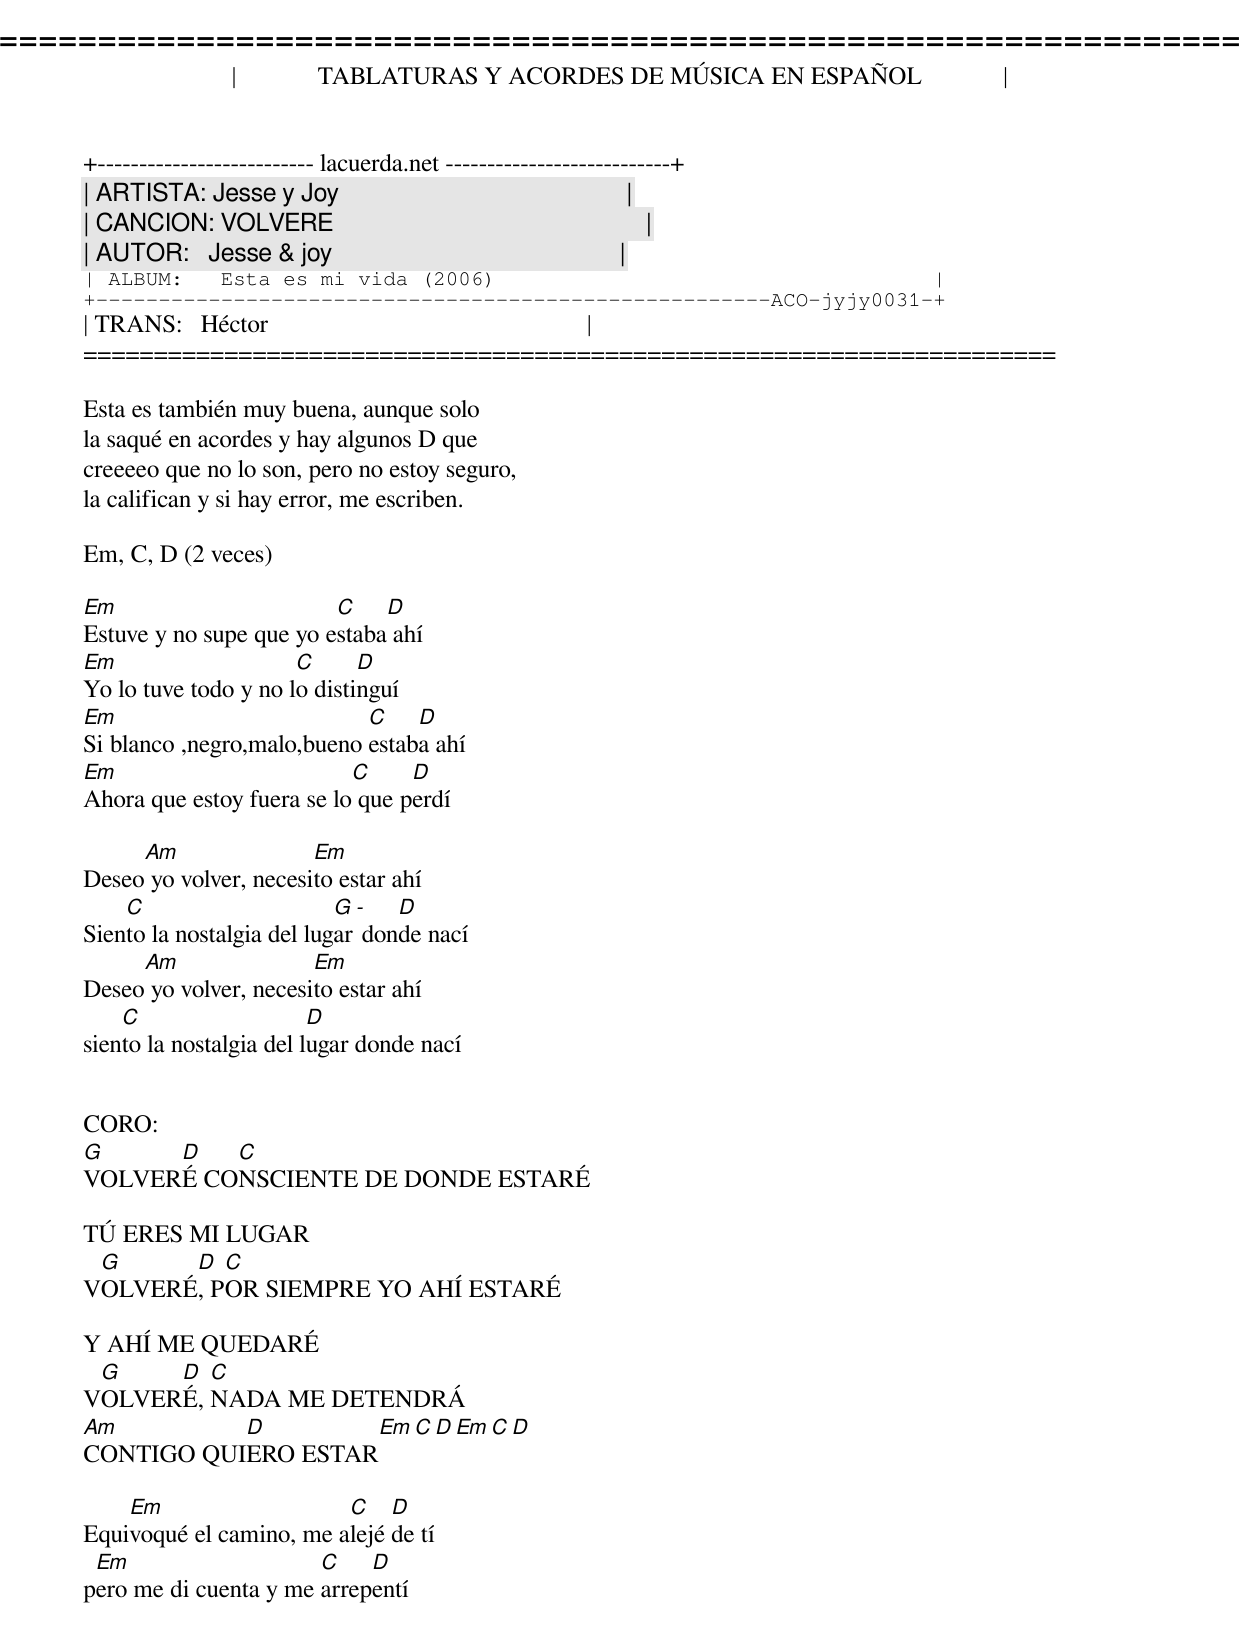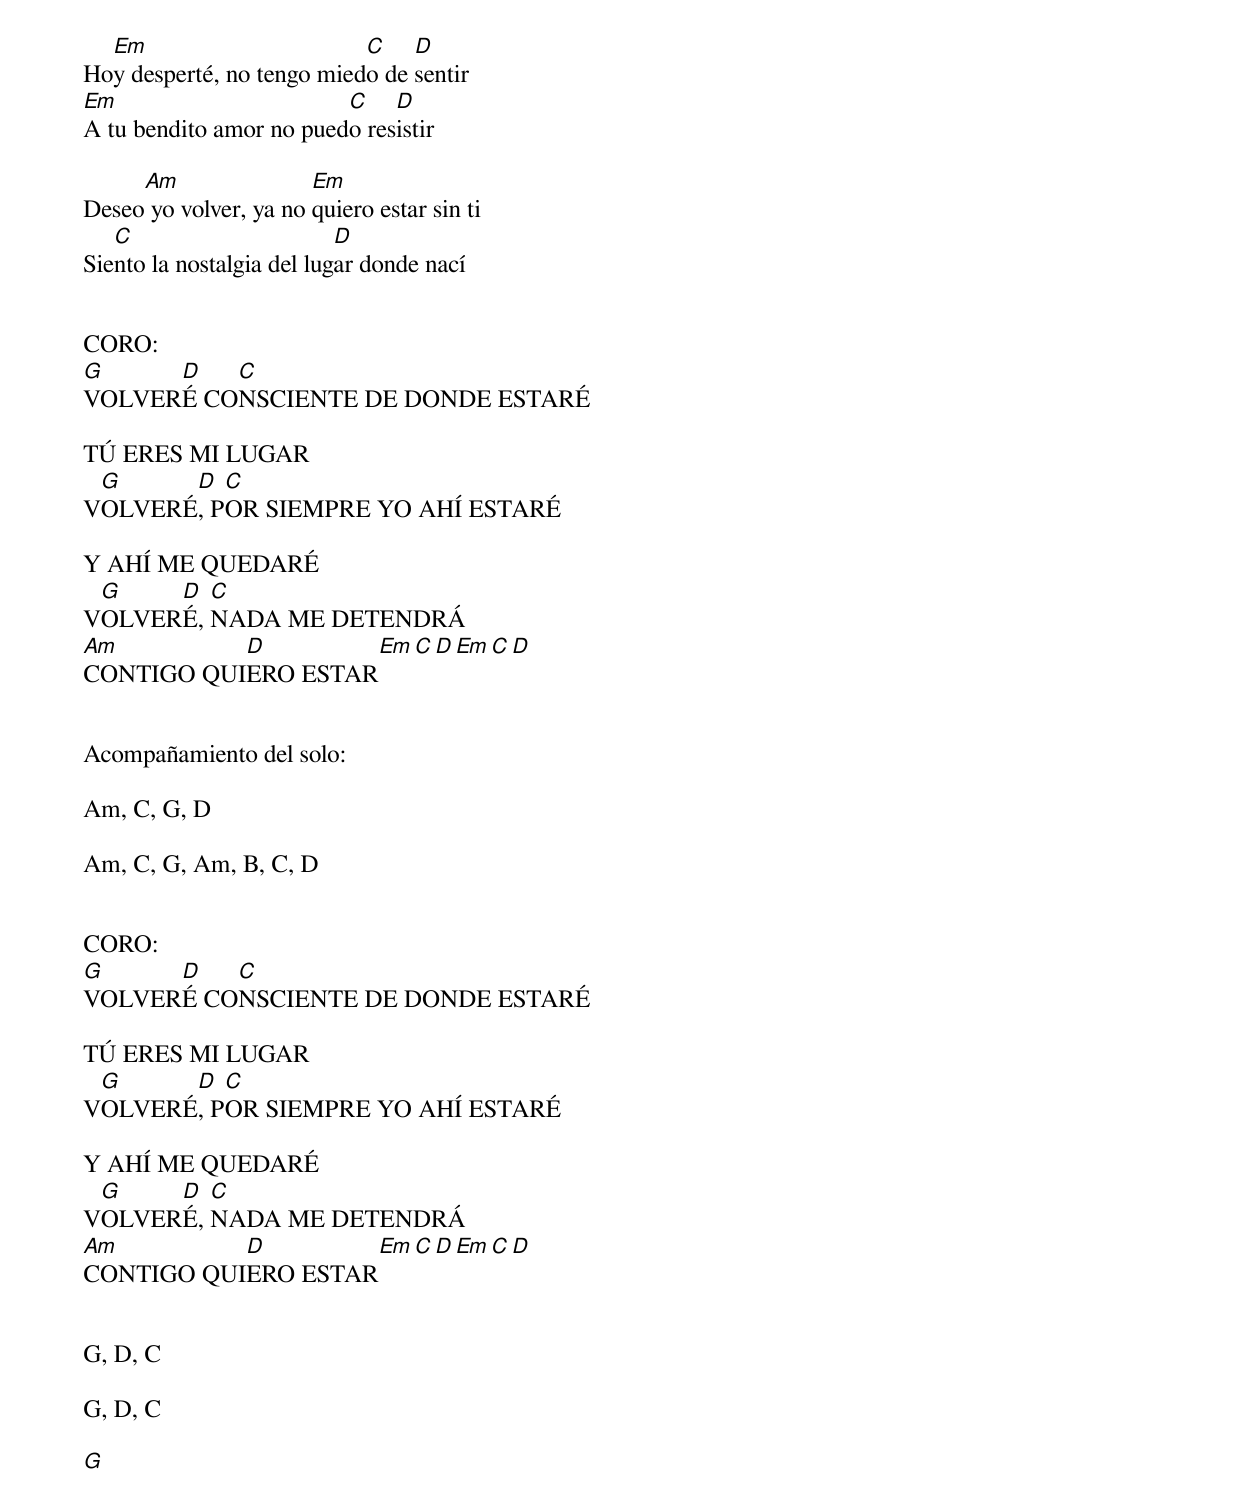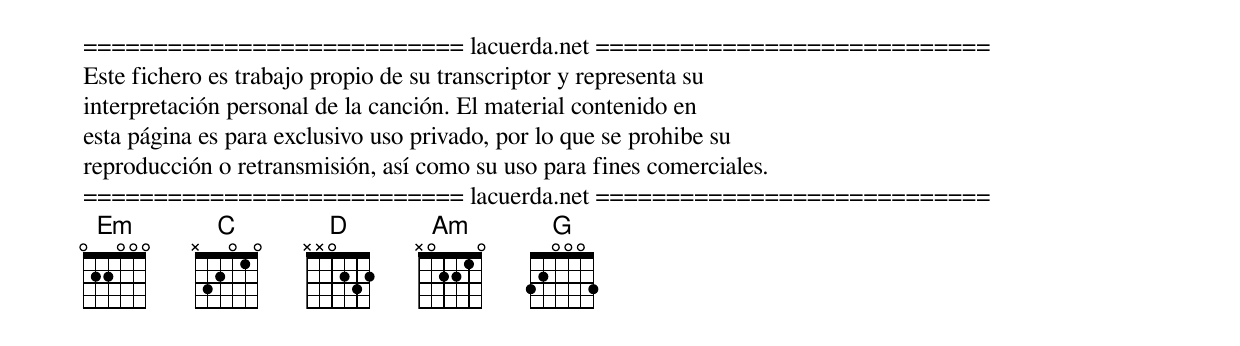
=====================================================================
|             TABLATURAS Y ACORDES DE MÚSICA EN ESPAÑOL             |
+-------------------------- lacuerda.net ---------------------------+
| ARTISTA: Jesse y Joy                                              |
| CANCION: VOLVERE                                                  |
| AUTOR:   Jesse & joy                                              |
| ALBUM:   Esta es mi vida (2006)                                   |
+------------------------------------------------------ACO-jyjy0031-+
| TRANS:   Héctor                                                   |
=====================================================================

Esta es también muy buena, aunque solo
la saqué en acordes y hay algunos D que
creeeeo que no lo son, pero no estoy seguro,
la califican y si hay error, me escriben.

Em, C, D (2 veces)

Em                       C    D
Estuve y no supe que yo estaba ahí
Em                    C      D
Yo lo tuve todo y no lo distinguí
Em                          C    D
Si blanco ,negro,malo,bueno estaba ahí
Em                         C     D
Ahora que estoy fuera se lo que perdí

     Am                Em
Deseo yo volver, necesito estar ahí
    C                      G -   D
Siento la nostalgia del lugar donde nací
     Am                Em
Deseo yo volver, necesito estar ahí
    C                    D
siento la nostalgia del lugar donde nací


CORO:
G     D   C
VOLVERÉ CONSCIENTE DE DONDE ESTARÉ

TÚ ERES MI LUGAR
 G     D  C
VOLVERÉ, POR SIEMPRE YO AHÍ ESTARÉ

Y AHÍ ME QUEDARÉ
 G    D  C
VOLVERÉ, NADA ME DETENDRÁ
Am         D            Em C D  Em C D
CONTIGO QUIERO ESTAR

    Em                   C    D
Equivoqué el camino, me alejé de tí
 Em                    C    D
pero me di cuenta y me arrepentí
  Em                       C    D
Hoy desperté, no tengo miedo de sentir
Em                       C    D
A tu bendito amor no puedo resistir

     Am                Em
Deseo yo volver, ya no quiero estar sin ti
   C                       D
Siento la nostalgia del lugar donde nací


CORO:
G     D   C
VOLVERÉ CONSCIENTE DE DONDE ESTARÉ

TÚ ERES MI LUGAR
 G     D  C
VOLVERÉ, POR SIEMPRE YO AHÍ ESTARÉ

Y AHÍ ME QUEDARÉ
 G    D  C
VOLVERÉ, NADA ME DETENDRÁ
Am         D            Em C D  Em C D
CONTIGO QUIERO ESTAR


Acompañamiento del solo:

Am, C, G, D

Am, C, G, Am, B, C, D


CORO:
G     D   C
VOLVERÉ CONSCIENTE DE DONDE ESTARÉ

TÚ ERES MI LUGAR
 G     D  C
VOLVERÉ, POR SIEMPRE YO AHÍ ESTARÉ

Y AHÍ ME QUEDARÉ
 G    D  C
VOLVERÉ, NADA ME DETENDRÁ
Am         D            Em C D  Em C D
CONTIGO QUIERO ESTAR


G, D, C

G, D, C

G


=========================== lacuerda.net ============================
Este fichero es trabajo propio de su transcriptor y representa su
interpretación personal de la canción. El material contenido en
esta página es para exclusivo uso privado, por lo que se prohibe su
reproducción o retransmisión, así como su uso para fines comerciales.
=========================== lacuerda.net ============================
